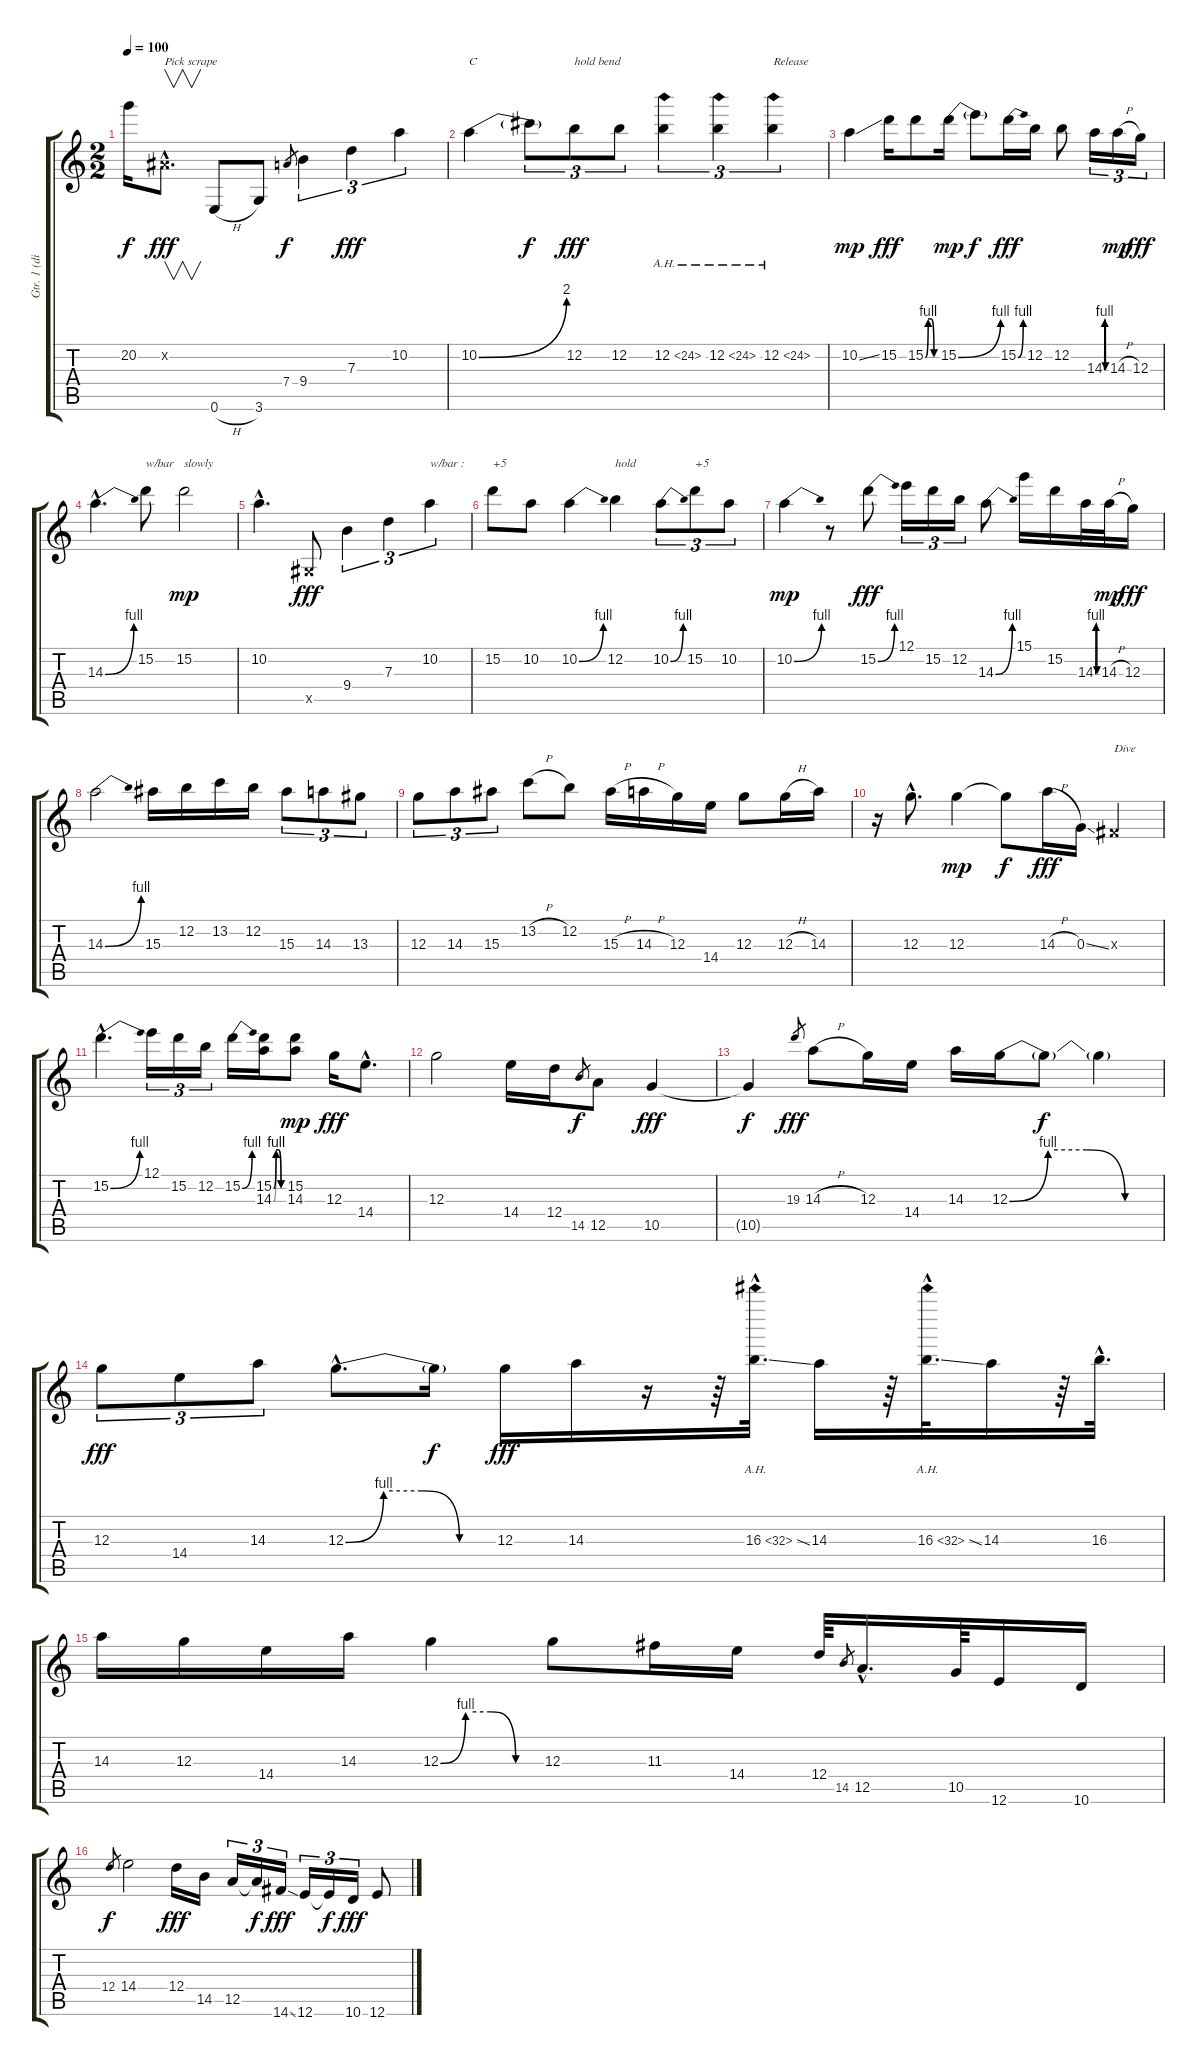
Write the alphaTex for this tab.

\track ("Gtr. 1 (disto.)" "Gtr. 1 (di") {instrument distortionguitar}
\staff {score tabs}
\tuning (E4 B3 G3 D3 A2 E2) {hide}
\ts (2 2)
\tempo 100
\clef g2
\ks c
20.2{t}.16{dy f} -1.2{hac x}.8{v d txt "Pick scrape" dy fff} 0.6{h}.8 3.6.8 7.4.8{gr dy f} 9.4.4{tu (3 2)} 7.3.4{tu (3 2) dy fff} 10.2.4{tu (3 2)} |
10.2{be (bend 0 0 60 8)}.4{txt "C"} 10.2{t}.8{tu (3 2) dy f} 12.2.8{tu (3 2) txt "hold bend" dy fff} 12.2.8{tu (3 2)} 12.2{ah 12}.4{tu (3 2)} 12.2{ah 12}.4{tu (3 2)} 12.2{ah 12}.4{tu (3 2) txt "Release"} |
10.2{ss}.4{dy mp} 15.2.16{dy fff} 15.2{be (custom 0 0 15 4 30 4 45 0 60 0)}.8 15.2{be (bend 0 0 60 4)}.16{dy mp} 15.2{t}.8{dy f} 15.2{be (bend 0 0 60 4)}.16{dy fff} 12.2.16 12.2.8 14.3{be (custom 0 0 15 4 30 4 45 0 60 0)}.16{tu (3 2)} 14.3{h}.16{tu (3 2) dy mp} 12.3.16{tu (3 2) dy fff} |
14.3{be (bend 0 0 60 4) hac}.4{d} 15.2.8{txt "w/bar"} 15.2.2{txt "slowly" dy mp} |
10.2{hac}.4{d} -1.5{x}.8{dy fff} 9.4.4{tu (3 2)} 7.3.4{tu (3 2)} 10.2.4{tu (3 2) txt "w/bar :"} |
15.2.8{txt "+5"} 10.2.8 10.2{be (bend 0 0 60 4)}.4 12.2.4{txt "hold "} 10.2{be (bend 0 0 60 4)}.8{tu (3 2)} 15.2.8{tu (3 2) txt "+5"} 10.2.8{tu (3 2)} |
10.2{be (bend 0 0 60 4)}.4{dy mp} r.8 15.2{be (bend 0 0 60 4)}.8{dy fff} 12.1.16{tu (3 2)} 15.2.16{tu (3 2)} 12.2.16{tu (3 2)} 14.3{be (bend 0 0 60 4)}.8 15.1.16 15.2.16 14.3{be (custom 0 0 15 4 30 4 45 0 60 0)}.32 14.3{h}.32{dy mp} 12.3.16{dy fff} |
14.3{be (bend 0 0 60 4)}.2 15.3.16 12.2.16 13.2.16 12.2.16 15.3.8{tu (3 2)} 14.3.8{tu (3 2)} 13.3.8{tu (3 2)} |
12.3.8{tu (3 2)} 14.3.8{tu (3 2)} 15.3.8{tu (3 2)} 13.2{h}.8 12.2.8 15.3{h}.16 14.3{h}.16 12.3.16 14.4.16 12.3.8 12.3{h}.16 14.3.16 |
r.16 12.3{hac}.8{d} 12.3.4{dy mp} 12.3{t}.8{dy f} 14.3{h}.16{dy fff} 0.3{ss}.16 -1.3{x}.4{txt "Dive"} |
15.2{be (bend 0 0 60 4) hac}.4{d} 12.1.16{tu (3 2)} 15.2.16{tu (3 2)} 12.2.16{tu (3 2)} 15.2{be (bend 0 0 60 4)}.16 (15.2{be (custom 0 0 15 4 30 4 45 0 60 0)} 14.3{be (custom 0 0 15 4 30 4 45 0 60 0)}).16 (15.2 14.3).8{dy mp} 12.3.16{dy fff} 14.4{hac}.8{d} |
12.3.2 14.4.16 12.4.16 14.5.8{gr dy f} 12.5.8 10.5.4{dy fff} |
10.5{t}.4{dy f} 19.3.8{gr dy fff} 14.3{h}.8 12.3.16 14.4.16 14.3.16 12.3{be (custom 0 0 15 4 30 4 45 0 60 0)}.16 12.3{t}.8{dy f} 12.3{t}.4 |
12.3.8{tu (3 2) dy fff} 14.4.8{tu (3 2)} 14.3.8{tu (3 2)} 12.3{be (custom 0 0 15 4 30 4 45 0 60 0) hac}.8{d} 12.3{t}.16{dy f} 12.3.16{dy fff} 14.3.16 r.16 r.64 16.3{ah 16 ss hac}.32{d} 14.3.16 r.64 16.3{ah 16 ss hac}.32{d} 14.3.16 r.64 16.3{hac}.32{d} |
14.3.16 12.3.16 14.4.16 14.3.16 12.3{be (custom 0 0 15 4 30 4 45 0 60 0)}.4 12.3.8 11.3.16 14.4.16 12.4.64 14.5.8{gr} 12.5{hac}.16{d} 10.5.64 12.6.16 10.6.16 |
12.4.8{gr dy f} 14.4.2 12.4.16{dy fff} 14.5.16 12.5.16{tu (3 2)} 12.5{t}.16{tu (3 2) dy f} 14.6{ss}.16{tu (3 2) dy fff} 12.6.16{tu (3 2)} 12.6{t}.16{tu (3 2) dy f} 10.6.16{tu (3 2) dy fff} 12.6.8
